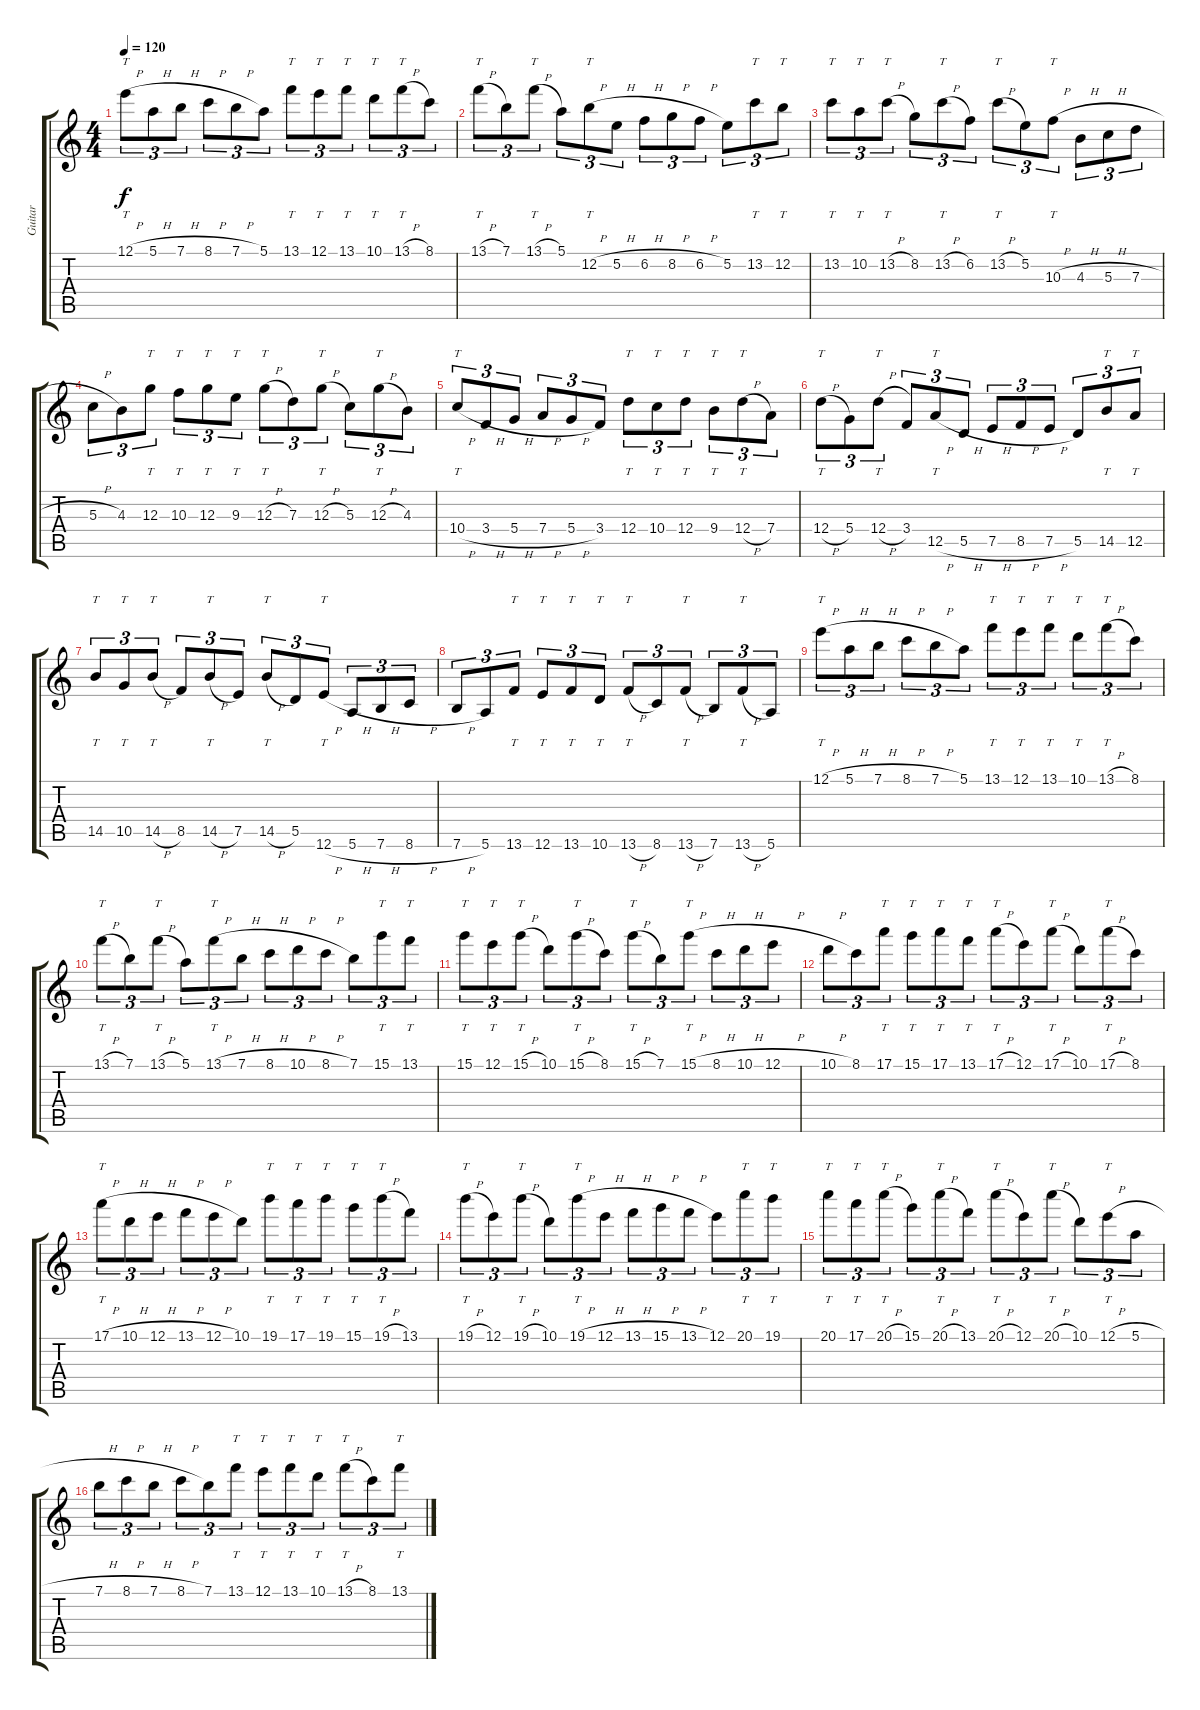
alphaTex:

\track ("Guitar" "Guitar") {instrument distortionguitar}
\staff {score tabs}
\tuning (E4 B3 G3 D3 A2 E2) {hide}
\ts (4 4)
\tempo 120
\clef g2
\ks c
12.1{h}.8{tt tu (3 2) dy f instrument distortionguitar} 5.1{h}.8{tu (3 2)} 7.1{h}.8{tu (3 2)} 8.1{h}.8{tu (3 2)} 7.1{h}.8{tu (3 2)} 5.1.8{tu (3 2)} 13.1.8{tt tu (3 2)} 12.1.8{tt tu (3 2)} 13.1.8{tt tu (3 2)} 10.1.8{tt tu (3 2)} 13.1{h}.8{tt tu (3 2)} 8.1.8{tu (3 2)} |
13.1{h}.8{tt tu (3 2)} 7.1.8{tu (3 2)} 13.1{h}.8{tt tu (3 2)} 5.1.8{tu (3 2)} 12.2{h}.8{tt tu (3 2)} 5.2{h}.8{tu (3 2)} 6.2{h}.8{tu (3 2)} 8.2{h}.8{tu (3 2)} 6.2{h}.8{tu (3 2)} 5.2.8{tu (3 2)} 13.2.8{tt tu (3 2)} 12.2.8{tt tu (3 2)} |
13.2.8{tt tu (3 2)} 10.2.8{tt tu (3 2)} 13.2{h}.8{tt tu (3 2)} 8.2.8{tu (3 2)} 13.2{h}.8{tt tu (3 2)} 6.2.8{tu (3 2)} 13.2{h}.8{tt tu (3 2)} 5.2.8{tu (3 2)} 10.3{h}.8{tt tu (3 2)} 4.3{h}.8{tu (3 2)} 5.3{h}.8{tu (3 2)} 7.3{h}.8{tu (3 2)} |
5.3{h}.8{tu (3 2)} 4.3.8{tu (3 2)} 12.3.8{tt tu (3 2)} 10.3.8{tt tu (3 2)} 12.3.8{tt tu (3 2)} 9.3.8{tt tu (3 2)} 12.3{h}.8{tt tu (3 2)} 7.3.8{tu (3 2)} 12.3{h}.8{tt tu (3 2)} 5.3.8{tu (3 2)} 12.3{h}.8{tt tu (3 2)} 4.3.8{tu (3 2)} |
10.4{h}.8{tt tu (3 2)} 3.4{h}.8{tu (3 2)} 5.4{h}.8{tu (3 2)} 7.4{h}.8{tu (3 2)} 5.4{h}.8{tu (3 2)} 3.4.8{tu (3 2)} 12.4.8{tt tu (3 2)} 10.4.8{tt tu (3 2)} 12.4.8{tt tu (3 2)} 9.4.8{tt tu (3 2)} 12.4{h}.8{tt tu (3 2)} 7.4.8{tu (3 2)} |
12.4{h}.8{tt tu (3 2)} 5.4.8{tu (3 2)} 12.4{h}.8{tt tu (3 2)} 3.4.8{tu (3 2)} 12.5{h}.8{tt tu (3 2)} 5.5{h}.8{tu (3 2)} 7.5{h}.8{tu (3 2)} 8.5{h}.8{tu (3 2)} 7.5{h}.8{tu (3 2)} 5.5.8{tu (3 2)} 14.5.8{tt tu (3 2)} 12.5.8{tt tu (3 2)} |
14.5.8{tt tu (3 2)} 10.5.8{tt tu (3 2)} 14.5{h}.8{tt tu (3 2)} 8.5.8{tu (3 2)} 14.5{h}.8{tt tu (3 2)} 7.5.8{tu (3 2)} 14.5{h}.8{tt tu (3 2)} 5.5.8{tu (3 2)} 12.6{h}.8{tt tu (3 2)} 5.6{h}.8{tu (3 2)} 7.6{h}.8{tu (3 2)} 8.6{h}.8{tu (3 2)} |
7.6{h}.8{tu (3 2)} 5.6.8{tu (3 2)} 13.6.8{tt tu (3 2)} 12.6.8{tt tu (3 2)} 13.6.8{tt tu (3 2)} 10.6.8{tt tu (3 2)} 13.6{h}.8{tt tu (3 2)} 8.6.8{tu (3 2)} 13.6{h}.8{tt tu (3 2)} 7.6.8{tu (3 2)} 13.6{h}.8{tt tu (3 2)} 5.6.8{tu (3 2)} |
12.1{h}.8{tt tu (3 2)} 5.1{h}.8{tu (3 2)} 7.1{h}.8{tu (3 2)} 8.1{h}.8{tu (3 2)} 7.1{h}.8{tu (3 2)} 5.1.8{tu (3 2)} 13.1.8{tt tu (3 2)} 12.1.8{tt tu (3 2)} 13.1.8{tt tu (3 2)} 10.1.8{tt tu (3 2)} 13.1{h}.8{tt tu (3 2)} 8.1.8{tu (3 2)} |
13.1{h}.8{tt tu (3 2)} 7.1.8{tu (3 2)} 13.1{h}.8{tt tu (3 2)} 5.1.8{tu (3 2)} 13.1{h}.8{tt tu (3 2)} 7.1{h}.8{tu (3 2)} 8.1{h}.8{tu (3 2)} 10.1{h}.8{tu (3 2)} 8.1{h}.8{tu (3 2)} 7.1.8{tu (3 2)} 15.1.8{tt tu (3 2)} 13.1.8{tt tu (3 2)} |
15.1.8{tt tu (3 2)} 12.1.8{tt tu (3 2)} 15.1{h}.8{tt tu (3 2)} 10.1.8{tu (3 2)} 15.1{h}.8{tt tu (3 2)} 8.1.8{tu (3 2)} 15.1{h}.8{tt tu (3 2)} 7.1.8{tu (3 2)} 15.1{h}.8{tt tu (3 2)} 8.1{h}.8{tu (3 2)} 10.1{h}.8{tu (3 2)} 12.1{h}.8{tu (3 2)} |
10.1{h}.8{tu (3 2)} 8.1.8{tu (3 2)} 17.1.8{tt tu (3 2)} 15.1.8{tt tu (3 2)} 17.1.8{tt tu (3 2)} 13.1.8{tt tu (3 2)} 17.1{h}.8{tt tu (3 2)} 12.1.8{tu (3 2)} 17.1{h}.8{tt tu (3 2)} 10.1.8{tu (3 2)} 17.1{h}.8{tt tu (3 2)} 8.1.8{tu (3 2)} |
17.1{h}.8{tt tu (3 2)} 10.1{h}.8{tu (3 2)} 12.1{h}.8{tu (3 2)} 13.1{h}.8{tu (3 2)} 12.1{h}.8{tu (3 2)} 10.1.8{tu (3 2)} 19.1.8{tt tu (3 2)} 17.1.8{tt tu (3 2)} 19.1.8{tt tu (3 2)} 15.1.8{tt tu (3 2)} 19.1{h}.8{tt tu (3 2)} 13.1.8{tu (3 2)} |
19.1{h}.8{tt tu (3 2)} 12.1.8{tu (3 2)} 19.1{h}.8{tt tu (3 2)} 10.1.8{tu (3 2)} 19.1{h}.8{tt tu (3 2)} 12.1{h}.8{tu (3 2)} 13.1{h}.8{tu (3 2)} 15.1{h}.8{tu (3 2)} 13.1{h}.8{tu (3 2)} 12.1.8{tu (3 2)} 20.1.8{tt tu (3 2)} 19.1.8{tt tu (3 2)} |
20.1.8{tt tu (3 2)} 17.1.8{tt tu (3 2)} 20.1{h}.8{tt tu (3 2)} 15.1.8{tu (3 2)} 20.1{h}.8{tt tu (3 2)} 13.1.8{tu (3 2)} 20.1{h}.8{tt tu (3 2)} 12.1.8{tu (3 2)} 20.1{h}.8{tt tu (3 2)} 10.1.8{tu (3 2)} 12.1{h}.8{tt tu (3 2)} 5.1{h}.8{tu (3 2)} |
7.1{h}.8{tu (3 2)} 8.1{h}.8{tu (3 2)} 7.1{h}.8{tu (3 2)} 8.1{h}.8{tu (3 2)} 7.1.8{tu (3 2)} 13.1.8{tt tu (3 2)} 12.1.8{tt tu (3 2)} 13.1.8{tt tu (3 2)} 10.1.8{tt tu (3 2)} 13.1{h}.8{tt tu (3 2)} 8.1.8{tu (3 2)} 13.1{h}.8{tt tu (3 2)}
